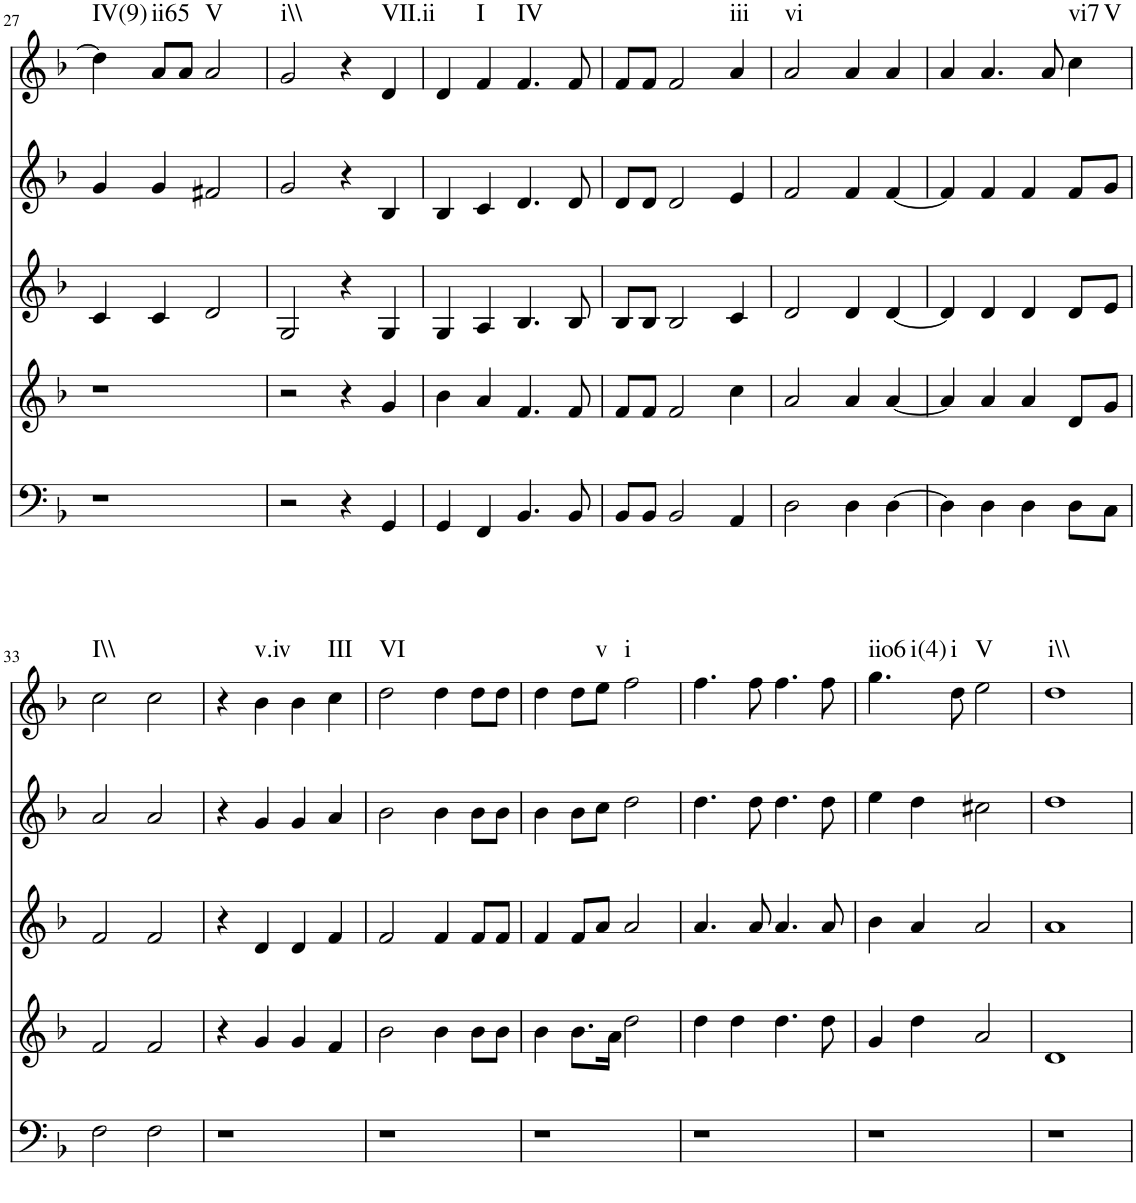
**kern	**kern	**kern	**kern	**kern	**harte
*part5	*part4	*part3	*part2	*part1	*part1
*staff5	*staff4	*staff3	*staff2	*staff1	*
*I"vox	*I"vox	*I"vox	*I"vox	*I"vox	*
!!LO:PB:g=z
*clefF4	*clefG2	*clefG2	*clefG2	*clefG2	*
*k[b-]	*k[b-]	*k[b-]	*k[b-]	*k[b-]	*
*M4/4	*M4/4	*M4/4	*M4/4	*M4/4	*
=27	=27	=27	=27	=27	=27
!	!	!	!	!	!LO:H:kt=IV(9)
1r	1r	4c/	4g/	4dd\]	N
!	!	!	!	!	!LO:H:kt=ii65
.	.	4c/	4g/	8a/L	N
.	.	.	.	8a/J	.
!	!	!	!	!	!LO:H:kt=V
.	.	2d/	2f#X/	2a/	N
=28	=28	=28	=28	=28	=28
!	!	!	!	!	!LO:H:kt=i\\
2r	2r	2G/	2g/	2g/	N
4r	4r	4r	4r	4r	.
!	!	!	!	!	!LO:H:kt=VII.ii
4GG/	4g/	4G/	4B-/	4d/	N
=29	=29	=29	=29	=29	=29
4GG/	4b-\	4G/	4B-/	4d/	.
!	!	!	!	!	!LO:H:kt=I
4FF/	4a/	4A/	4c/	4f/	N
!	!	!	!	!	!LO:H:kt=IV
4.BB-/	4.f/	4.B-/	4.d/	4.f/	N
8BB-/	8f/	8B-/	8d/	8f/	.
=30	=30	=30	=30	=30	=30
8BB-/L	8f/L	8B-/L	8d/L	8f/L	.
8BB-/J	8f/J	8B-/J	8d/J	8f/J	.
2BB-/	2f/	2B-/	2d/	2f/	.
!	!	!	!	!	!LO:H:kt=iii
4AA/	4cc\	4c/	4e/	4a/	N
=31	=31	=31	=31	=31	=31
!	!	!	!	!	!LO:H:kt=vi
2D\	2a/	2d/	2f/	2a/	N
4D\	4a/	4d/	4f/	4a/	.
[4D\	[4a/	[4d/	[4f/	4a/	.
=32	=32	=32	=32	=32	=32
4D\]	4a/]	4d/]	4f/]	4a/	.
4D\	4a/	4d/	4f/	4.a/	.
4D\	4a/	4d/	4f/	.	.
.	.	.	.	8a/	.
!	!	!	!	!	!LO:H:n=1:kt=vi7
!	!	!	!	!	!LO:H:n=2:kt=V
8D\L	8d/L	8d/L	8f/L	4cc\	N N
8C\J	8g/J	8e/J	8g/J	.	.
!!LO:LB:g=z
=33	=33	=33	=33	=33	=33
!	!	!	!	!	!LO:H:kt=I\\
2F\	2f/	2f/	2a/	2cc\	N
2F\	2f/	2f/	2a/	2cc\	.
=34	=34	=34	=34	=34	=34
1r	4r	4r	4r	4r	.
!	!	!	!	!	!LO:H:kt=v.iv
.	4g/	4d/	4g/	4b-\	N
.	4g/	4d/	4g/	4b-\	.
!	!	!	!	!	!LO:H:kt=III
.	4f/	4f/	4a/	4cc\	N
=35	=35	=35	=35	=35	=35
!	!	!	!	!	!LO:H:kt=VI
1r	2b-\	2f/	2b-\	2dd\	N
.	4b-\	4f/	4b-\	4dd\	.
.	8b-\L	8f/L	8b-\L	8dd\L	.
.	8b-\J	8f/J	8b-\J	8dd\J	.
=36	=36	=36	=36	=36	=36
1r	4b-\	4f/	4b-\	4dd\	.
.	8.b-\L	8f/L	8b-\L	8dd\L	.
!	!	!	!	!	!LO:H:kt=v
.	.	8a/J	8cc\J	8ee\J	N
.	16a\Jk	.	.	.	.
!	!	!	!	!	!LO:H:kt=i
.	2dd\	2a/	2dd\	2ff\	N
=37	=37	=37	=37	=37	=37
1r	4dd\	4.a/	4.dd\	4.ff\	.
.	4dd\	.	.	.	.
.	.	8a/	8dd\	8ff\	.
.	4.dd\	4.a/	4.dd\	4.ff\	.
.	8dd\	8a/	8dd\	8ff\	.
=38	=38	=38	=38	=38	=38
!	!	!	!	!	!LO:H:n=1:kt=iio6
!	!	!	!	!	!LO:H:n=2:kt=i(4)
1r	4g/	4b-\	4ee\	4.gg\	N N
.	4dd\	4a/	4dd\	.	.
!	!	!	!	!	!LO:H:kt=i
.	.	.	.	8dd\	N
!	!	!	!	!	!LO:H:kt=V
.	2a/	2a/	2cc#X\	2ee\	N
=39	=39	=39	=39	=39	=39
!	!	!	!	!	!LO:H:kt=i\\
1r	1d	1a	1dd	1dd	N
=	=	=	=	=	=
*-	*-	*-	*-	*-	*-
